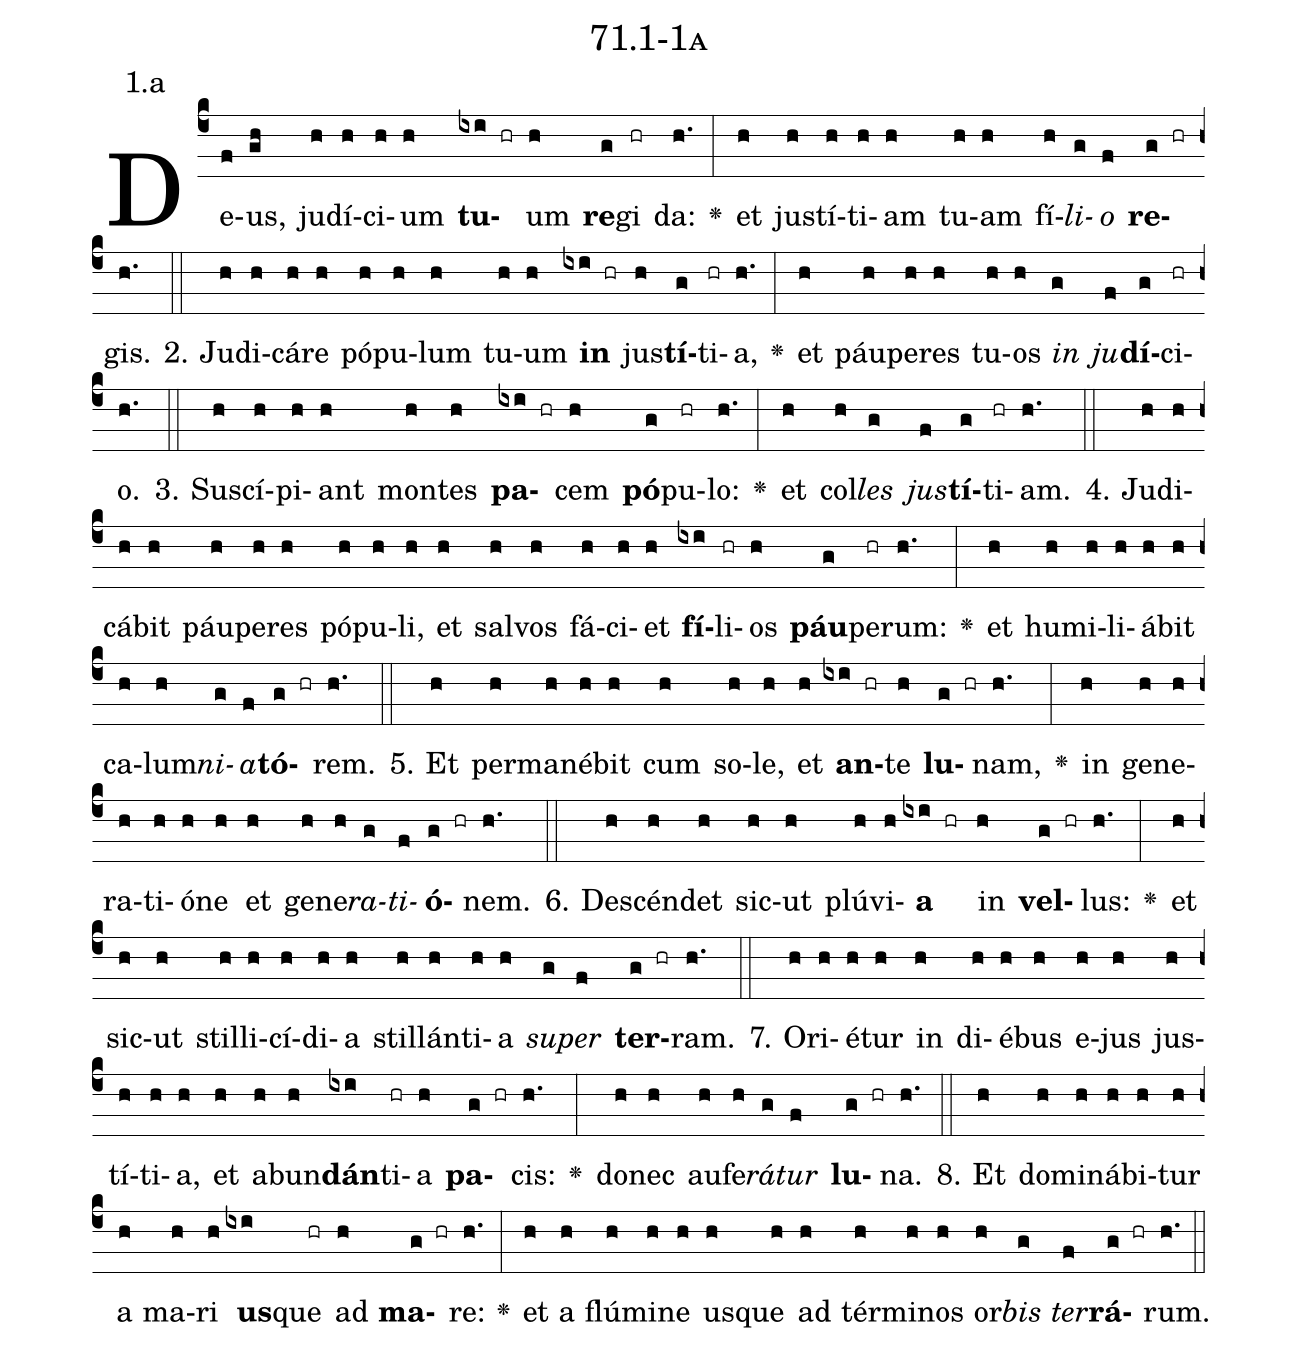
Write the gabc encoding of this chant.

name: 71.1-1a;
annotation: 1.a;
%%
(c4)De(f)us,(gh) ju(h)dí(h)ci(h)um(h) <b>tu</b>(ixi hr)um(h) <b>re</b>(g)gi(hr) da:(h.) <v>\greheightstar</v>(:) et(h) jus(h)tí(h)ti(h)am(h) tu(h)am(h) fí(h)<i>li</i>(g)<i>o</i>(f) <b>re</b>(g hr)gis.(h.) (::)
2. Ju(h)di(h)cá(h)re(h) pó(h)pu(h)lum(h) tu(h)um(h) <b>in</b>(ixi hr) jus(h)<b>tí</b>(g)ti(hr)a,(h.) <v>\greheightstar</v>(:) et(h) páu(h)pe(h)res(h) tu(h)os(h) <i>in</i>(g) <i>ju</i>(f)<b>dí</b>(g)ci(hr)o.(h.) (::)
3. Su(h)scí(h)pi(h)ant(h) mon(h)tes(h) <b>pa</b>(ixi hr)cem(h) <b>pó</b>(g)pu(hr)lo:(h.) <v>\greheightstar</v>(:) et(h) col(h)<i>les</i>(g) <i>jus</i>(f)<b>tí</b>(g)ti(hr)am.(h.) (::)
4. Ju(h)di(h)cá(h)bit(h) páu(h)pe(h)res(h) pó(h)pu(h)li,(h) et(h) sal(h)vos(h) fá(h)ci(h)et(h) <b>fí</b>(ixi)li(hr)os(h) <b>páu</b>(g)pe(hr)rum:(h.) <v>\greheightstar</v>(:) et(h) hu(h)mi(h)li(h)á(h)bit(h) ca(h)lum(h)<i>ni</i>(g)<i>a</i>(f)<b>tó</b>(g hr)rem.(h.) (::)
5. Et(h) per(h)ma(h)né(h)bit(h) cum(h) so(h)le,(h) et(h) <b>an</b>(ixi hr)te(h) <b>lu</b>(g hr)nam,(h.) <v>\greheightstar</v>(:) in(h) ge(h)ne(h)ra(h)ti(h)ó(h)ne(h) et(h) ge(h)ne(h)<i>ra</i>(g)<i>ti</i>(f)<b>ó</b>(g hr)nem.(h.) (::)
6. De(h)scén(h)det(h) sic(h)ut(h) plú(h)vi(h)<b>a</b>(ixi hr) in(h) <b>vel</b>(g hr)lus:(h.) <v>\greheightstar</v>(:) et(h) sic(h)ut(h) stil(h)li(h)cí(h)di(h)a(h) stil(h)lán(h)ti(h)a(h) <i>su</i>(g)<i>per</i>(f) <b>ter</b>(g hr)ram.(h.) (::)
7. O(h)ri(h)é(h)tur(h) in(h) di(h)é(h)bus(h) e(h)jus(h) jus(h)tí(h)ti(h)a,(h) et(h) ab(h)un(h)<b>dán</b>(ixi)ti(hr)a(h) <b>pa</b>(g hr)cis:(h.) <v>\greheightstar</v>(:) do(h)nec(h) au(h)fe(h)<i>rá</i>(g)<i>tur</i>(f) <b>lu</b>(g hr)na.(h.) (::)
8. Et(h) do(h)mi(h)ná(h)bi(h)tur(h) a(h) ma(h)ri(h) <b>us</b>(ixi)que(hr) ad(h) <b>ma</b>(g hr)re:(h.) <v>\greheightstar</v>(:) et(h) a(h) flú(h)mi(h)ne(h) us(h)que(h) ad(h) tér(h)mi(h)nos(h) or(h)<i>bis</i>(g) <i>ter</i>(f)<b>rá</b>(g hr)rum.(h.) (::)
